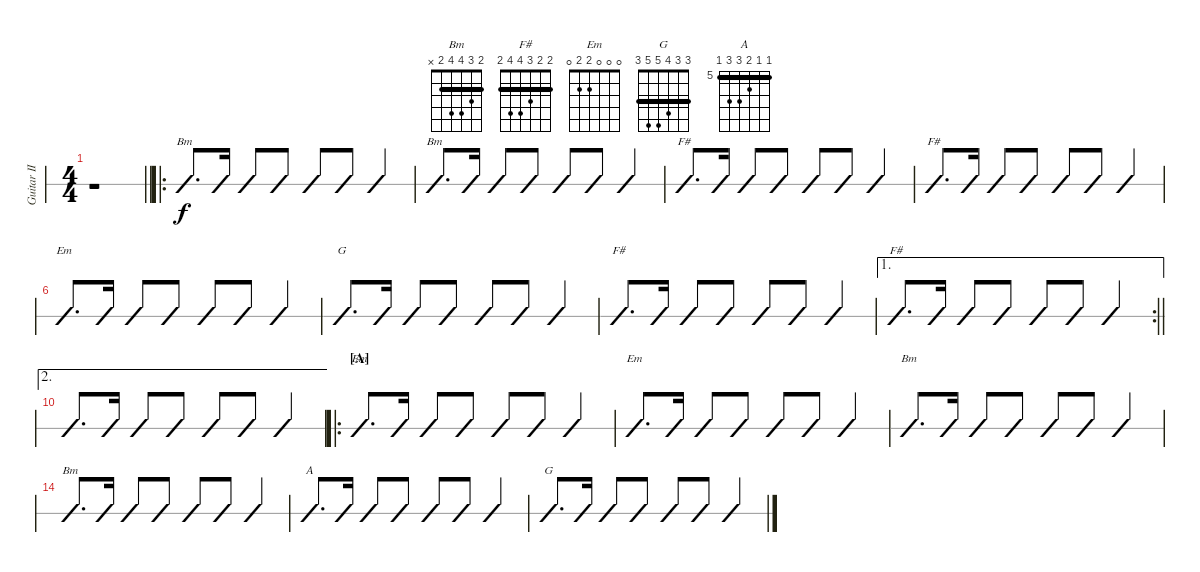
\bracketExtendMode groupsimilarinstruments
\multiTrackTrackNamePolicy hidden
\firstSystemTrackNameMode fullname
\otherSystemsTrackNameMode fullname
\otherSystemsTrackNameOrientation horizontal
\defaultBarNumberDisplay FirstOfSystem
\track ("Guitar II" "N-Gt") {instrument acousticguitarnylon}
\staff {slash}
\tuning (E4 B3 G3 D3 A2 E2)
\chord ("Bm" 2 3 4 4 2 x) {barre 2}
\chord ("F#" 2 2 3 4 4 2) {barre (2 2)}
\chord ("Em" 0 0 0 2 2 0)
\chord ("G" 3 3 4 5 5 3) {barre (3 3)}
\chord ("A" 5 5 6 7 7 5) {firstfret 5 barre (5 5)}
\ts (4 4)
\beaming (8 2 2 2 2)
\tempo (90 hide)
\clef g2
\barLineRight lightlight
\ks d
r.1{dy f instrument acousticguitarnylon} |
\ro
(2.1 3.2 4.3 4.4 2.5).8{d ch "Bm"} (2.1 3.2 4.3 4.4 2.5).16 (2.1{x} 3.2{x} 4.3{x} 4.4{x} 2.5{x}).8 (2.1 3.2 4.3 4.4 2.5).8 (2.1{x} 3.2{x} 4.3{x} 4.4{x} 2.5{x}).8 (2.1 3.2 4.3 4.4 2.5).8 (2.1 3.2 4.3 4.4 2.5).4 |
(2.1 3.2 4.3 4.4 2.5).8{d ch "Bm"} (2.1 3.2 4.3 4.4 2.5).16 (2.1{x} 3.2{x} 4.3{x} 4.4{x} 2.5{x}).8 (2.1 3.2 4.3 4.4 2.5).8 (2.1{x} 3.2{x} 4.3{x} 4.4{x} 2.5{x}).8 (2.1 3.2 4.3 4.4 2.5).8 (2.1 3.2 4.3 4.4 2.5).4 |
(2.1 2.2 3.3 4.4 4.5 2.6).8{d ch "F#"} (2.1 2.2 3.3 4.4 4.5 2.6).16 (2.1{x} 2.2{x} 3.3{x} 4.4{x} 4.5{x} 2.6{x}).8 (2.1 2.2 3.3 4.4 4.5 2.6).8 (0.1{x} 0.2{x} 0.3{x} 0.4{x} 0.5{x} 0.6{x}).8 (2.1 2.2 3.3 4.4 4.5 2.6).8 (2.1 2.2 3.3 4.4 4.5 2.6).4 |
(2.1 2.2 3.3 4.4 4.5 2.6).8{d ch "F#"} (2.1 2.2 3.3 4.4 4.5 2.6).16 (2.1{x} 2.2{x} 3.3{x} 4.4{x} 4.5{x} 2.6{x}).8 (2.1 2.2 3.3 4.4 4.5 2.6).8 (0.1{x} 0.2{x} 0.3{x} 0.4{x} 0.5{x} 0.6{x}).8 (2.1 2.2 3.3 4.4 4.5 2.6).8 (2.1 2.2 3.3 4.4 4.5 2.6).4 |
(0.1 0.2 0.3 2.4 2.5 0.6).8{d ch "Em"} (0.1 0.2 0.3 2.4 2.5 0.6).16 (0.1{x} 0.2{x} 0.3{x} 0.4{x} 0.5{x} 0.6{x}).8 (0.1 0.2 0.3 2.4 2.5 0.6).8 (0.1{x} 0.2{x} 0.3{x} 0.4{x} 0.5{x} 0.6{x}).8 (0.1 0.2 0.3 2.4 2.5 0.6).8 (0.1 0.2 0.3 2.4 2.5 0.6).4 |
(3.1 3.2 4.3 5.4 5.5 3.6).8{d ch "G"} (3.1 3.2 4.3 5.4 5.5 3.6).16 (3.1{x} 0.2{x} 0.3{x} 0.4{x} 2.5{x} 3.6{x}).8 (3.1 3.2 4.3 5.4 5.5 3.6).8 (0.1{x} 0.2{x} 0.3{x} 0.4{x} 0.5{x} 0.6{x}).8 (3.1 3.2 4.3 5.4 5.5 3.6).8 (3.1 3.2 4.3 5.4 5.5 3.6).4 |
(2.1 2.2 3.3 4.4 4.5 2.6).8{d ch "F#"} (2.1 2.2 3.3 4.4 4.5 2.6).16 (2.1{x} 2.2{x} 3.3{x} 4.4{x} 4.5{x} 2.6{x}).8 (2.1 2.2 3.3 4.4 4.5 2.6).8 (0.1{x} 0.2{x} 0.3{x} 0.4{x} 0.5{x} 0.6{x}).8 (2.1 2.2 3.3 4.4 4.5 2.6).8 (2.1 2.2 3.3 4.4 4.5 2.6).4 |
\ae 1
\rc 2
\barLineRight lightlight
(2.1 2.2 3.3 4.4 4.5 2.6).8{d ch "F#"} (2.1 2.2 3.3 4.4 4.5 2.6).16 (2.1{x} 2.2{x} 3.3{x} 4.4{x} 4.5{x} 2.6{x}).8 (2.1 2.2 3.3 4.4 4.5 2.6).8 (0.1{x} 0.2{x} 0.3{x} 0.4{x} 0.5{x} 0.6{x}).8 (2.1 2.2 3.3 4.4 4.5 2.6).8 (2.1 2.2 3.3 4.4 4.5 2.6).4 |
\ae 2
(2.1 2.2 3.3 4.4 4.5 2.6).8{d} (2.1 2.2 3.3 4.4 4.5 2.6).16 (2.1{x} 2.2{x} 3.3{x} 4.4{x} 4.5{x} 2.6{x}).8 (2.1 2.2 3.3 4.4 4.5 2.6).8 (0.1{x} 0.2{x} 0.3{x} 0.4{x} 0.5{x} 0.6{x}).8 (2.1 2.2 3.3 4.4 4.5 2.6).8 (2.1 2.2 3.3 4.4 4.5 2.6).4 |
\ro
\section ("A" "")
(0.1 0.2 0.3 2.4 2.5 0.6).8{d ch "Em"} (0.1 0.2 0.3 2.4 2.5 0.6).16 (0.1{x} 0.2{x} 0.3{x} 0.4{x} 0.5{x} 0.6{x}).8 (0.1 0.2 0.3 2.4 2.5 0.6).8 (0.1{x} 0.2{x} 0.3{x} 0.4{x} 0.5{x} 0.6{x}).8 (0.1 0.2 0.3 2.4 2.5 0.6).8 (0.1 0.2 0.3 2.4 2.5 0.6).4 |
(0.1 0.2 0.3 2.4 2.5 0.6).8{d ch "Em"} (0.1 0.2 0.3 2.4 2.5 0.6).16 (0.1{x} 0.2{x} 0.3{x} 0.4{x} 0.5{x} 0.6{x}).8 (0.1 0.2 0.3 2.4 2.5 0.6).8 (0.1{x} 0.2{x} 0.3{x} 0.4{x} 0.5{x} 0.6{x}).8 (0.1 0.2 0.3 2.4 2.5 0.6).8 (0.1 0.2 0.3 2.4 2.5 0.6).4 |
(2.1 3.2 4.3 4.4 2.5).8{d ch "Bm"} (2.1 3.2 4.3 4.4 2.5).16 (2.1{x} 3.2{x} 4.3{x} 4.4{x} 2.5{x}).8 (2.1 3.2 4.3 4.4 2.5).8 (2.1{x} 3.2{x} 4.3{x} 4.4{x} 2.5{x}).8 (2.1 3.2 4.3 4.4 2.5).8 (2.1 3.2 4.3 4.4 2.5).4 |
(2.1 3.2 4.3 4.4 2.5).8{d ch "Bm"} (2.1 3.2 4.3 4.4 2.5).16 (2.1{x} 3.2{x} 4.3{x} 4.4{x} 2.5{x}).8 (2.1 3.2 4.3 4.4 2.5).8 (2.1{x} 3.2{x} 4.3{x} 4.4{x} 2.5{x}).8 (2.1 3.2 4.3 4.4 2.5).8 (2.1 3.2 4.3 4.4 2.5).4 |
(5.1 5.2 6.3 7.4 7.5 5.6).8{d ch "A"} (5.1 5.2 6.3 7.4 7.5 5.6).16 (0.1{x} 0.2{x} 0.3{x} 0.4{x} 0.5{x} 0.6{x}).8 (5.1 5.2 6.3 7.4 7.5 5.6).8 (0.1{x} 0.2{x} 0.3{x} 0.4{x} 0.5{x} 0.6{x}).8 (5.1 5.2 6.3 7.4 7.5 5.6).8 (5.1 5.2 6.3 7.4 7.5 5.6).4 |
(3.1 3.2 4.3 5.4 5.5 3.6).8{d ch "G"} (3.1 3.2 4.3 5.4 5.5 3.6).16 (3.1{x} 0.2{x} 0.3{x} 0.4{x} 2.5{x} 3.6{x}).8 (3.1 3.2 4.3 5.4 5.5 3.6).8 (0.1{x} 0.2{x} 0.3{x} 0.4{x} 0.5{x} 0.6{x}).8 (3.1 3.2 4.3 5.4 5.5 3.6).8 (3.1 3.2 4.3 5.4 5.5 3.6).4
